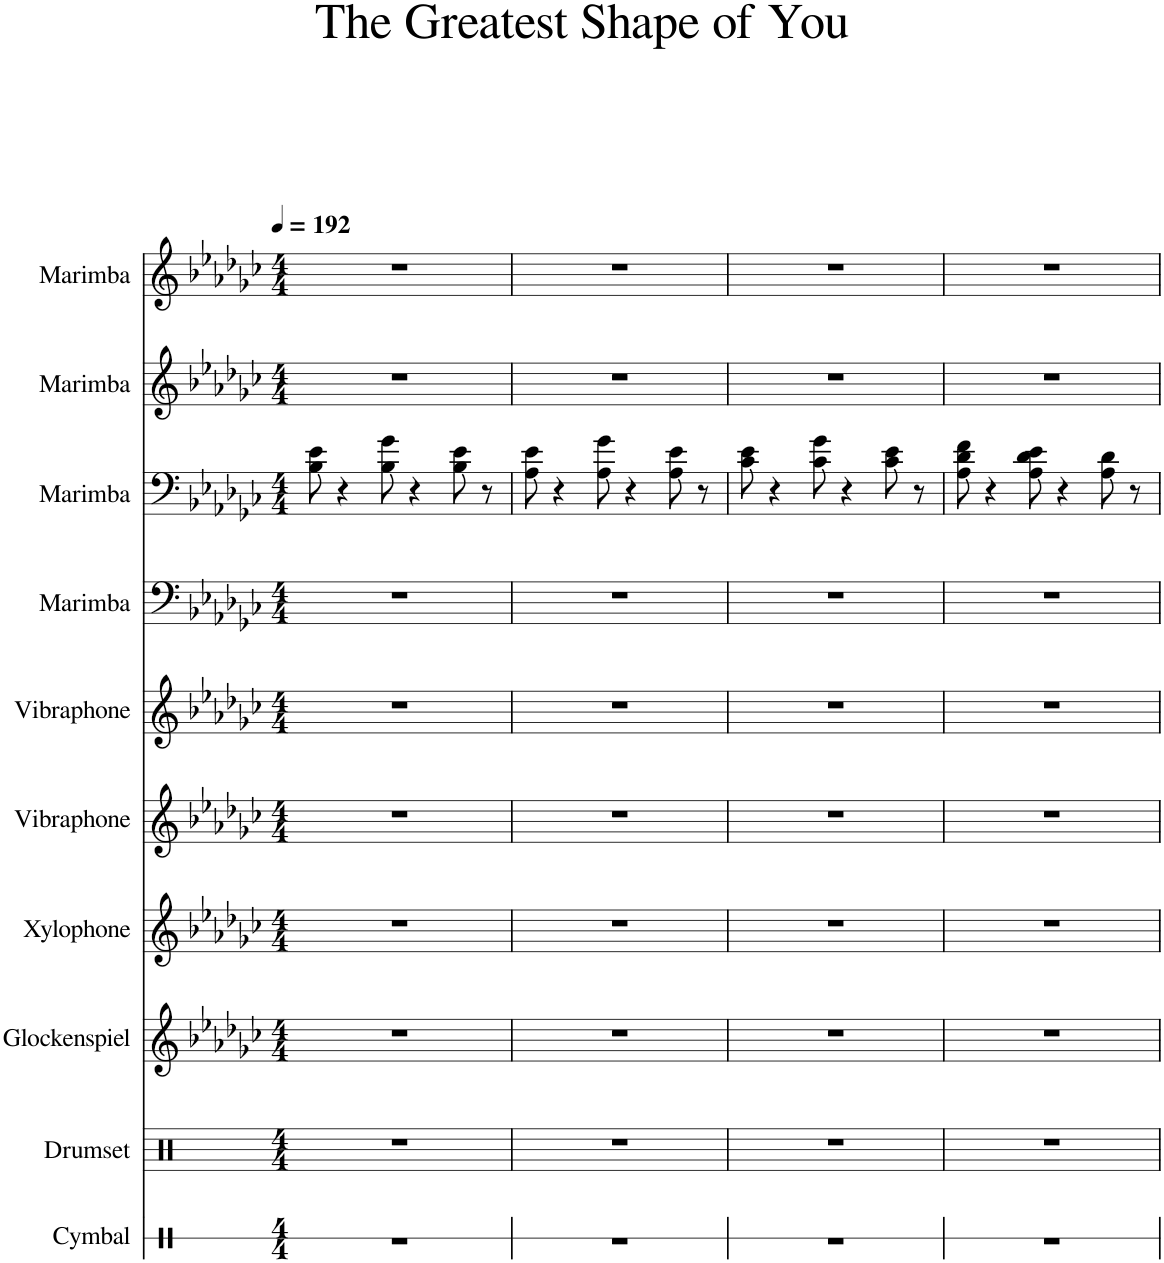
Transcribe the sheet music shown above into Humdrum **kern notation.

**kern	**kern	**kern	**kern	**kern	**kern	**kern	**kern	**kern	**kern
*part10	*part9	*part8	*part7	*part6	*part5	*part4	*part3	*part2	*part1
*staff10	*staff9	*staff8	*staff7	*staff6	*staff5	*staff4	*staff3	*staff2	*staff1
*I"Cymbal	*I"Drumset	*I"Glockenspiel	*I"Xylophone	*I"Vibraphone	*I"Vibraphone	*I"Marimba	*I"Marimba	*I"Marimba	*I"Marimba
*I'Cym.	*I'Drs.	*I'Glk.	*I'Xyl.	*I'Vib.	*I'Vib.	*I'Mrm.	*I'Mrm.	*I'Mrm.	*I'Mrm.
*stria1	*	*	*	*	*	*	*	*	*
*clefX	*clefX	*clefG2	*clefG2	*clefG2	*clefG2	*clefF4	*clefF4	*clefG2	*clefG2
*	*	*Trd-14c-24	*Trd-7c-12	*	*	*	*	*	*
*k[]	*k[]	*k[b-e-a-d-g-c-]	*k[b-e-a-d-g-c-]	*k[b-e-a-d-g-c-]	*k[b-e-a-d-g-c-]	*k[b-e-a-d-g-c-]	*k[b-e-a-d-g-c-]	*k[b-e-a-d-g-c-]	*k[b-e-a-d-g-c-]
*M4/4	*M4/4	*M4/4	*M4/4	*M4/4	*M4/4	*M4/4	*M4/4	*M4/4	*M4/4
*MM192	*MM192	*MM192	*MM192	*MM192	*MM192	*MM192	*MM192	*MM192	*MM192
=1	=1	=1	=1	=1	=1	=1	=1	=1	=1
1r	1r	1r	1r	1r	1r	1r	8B-\ 8e-\	1r	1r
.	.	.	.	.	.	.	4r	.	.
.	.	.	.	.	.	.	8B-\ 8g-\	.	.
.	.	.	.	.	.	.	4r	.	.
.	.	.	.	.	.	.	8B-\ 8e-\	.	.
.	.	.	.	.	.	.	8r	.	.
=2	=2	=2	=2	=2	=2	=2	=2	=2	=2
1r	1r	1r	1r	1r	1r	1r	8A-\ 8e-\	1r	1r
.	.	.	.	.	.	.	4r	.	.
.	.	.	.	.	.	.	8A-\ 8g-\	.	.
.	.	.	.	.	.	.	4r	.	.
.	.	.	.	.	.	.	8A-\ 8e-\	.	.
.	.	.	.	.	.	.	8r	.	.
=3	=3	=3	=3	=3	=3	=3	=3	=3	=3
1r	1r	1r	1r	1r	1r	1r	8c-\ 8e-\	1r	1r
.	.	.	.	.	.	.	4r	.	.
.	.	.	.	.	.	.	8c-\ 8g-\	.	.
.	.	.	.	.	.	.	4r	.	.
.	.	.	.	.	.	.	8c-\ 8e-\	.	.
.	.	.	.	.	.	.	8r	.	.
=4	=4	=4	=4	=4	=4	=4	=4	=4	=4
1r	1r	1r	1r	1r	1r	1r	8A-\ 8d-\ 8f\	1r	1r
.	.	.	.	.	.	.	4r	.	.
.	.	.	.	.	.	.	8A-\ 8d-\ 8e-\	.	.
.	.	.	.	.	.	.	4r	.	.
.	.	.	.	.	.	.	8A-\ 8d-\	.	.
.	.	.	.	.	.	.	8r	.	.
=	=	=	=	=	=	=	=	=	=
*-	*-	*-	*-	*-	*-	*-	*-	*-	*-
